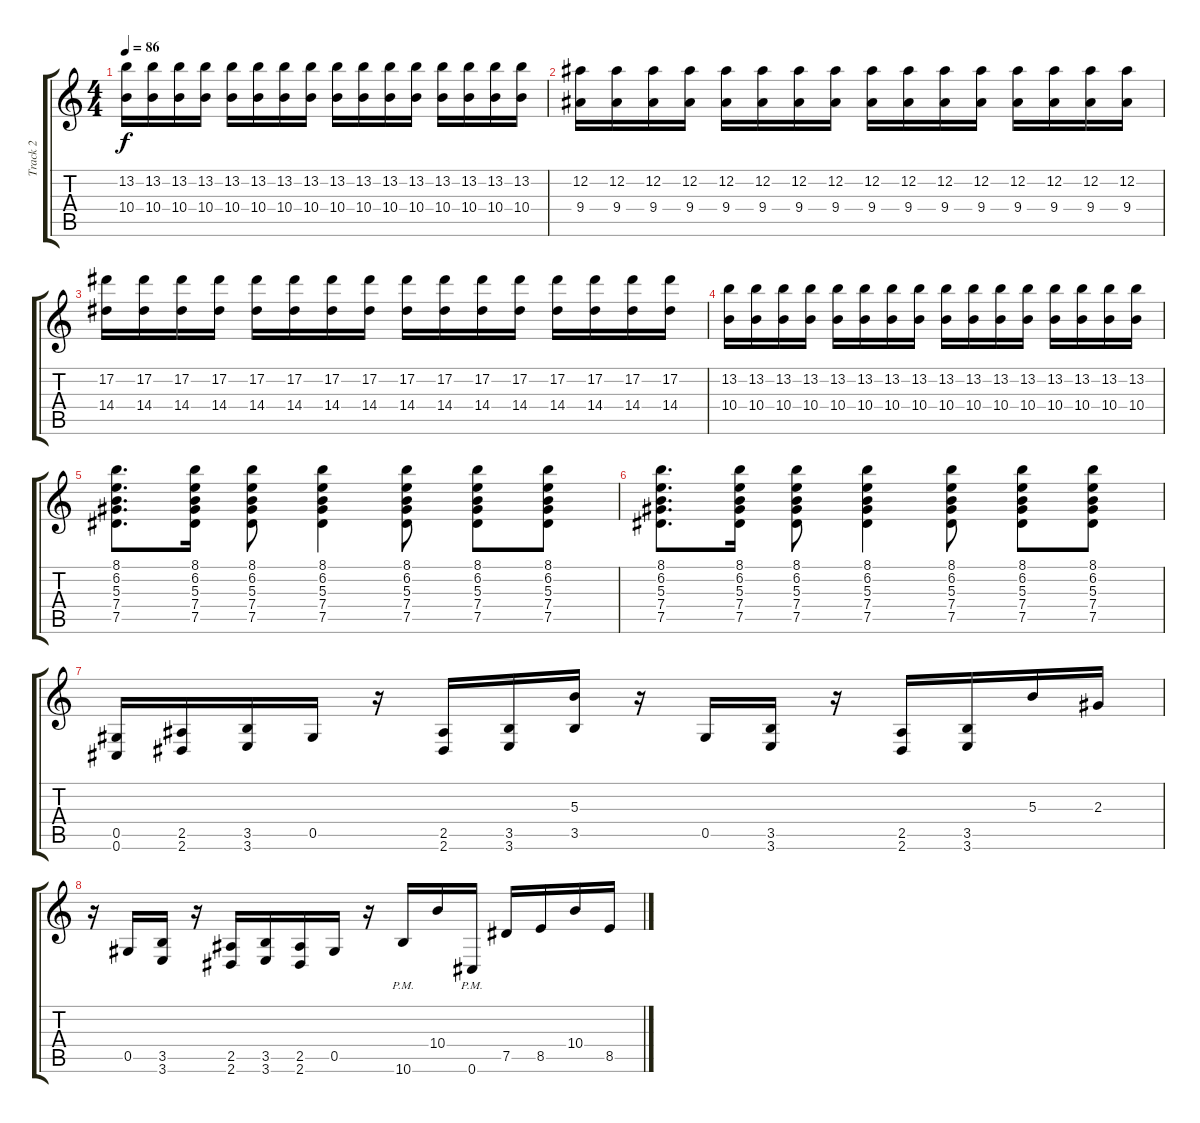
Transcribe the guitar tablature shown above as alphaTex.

\track ("Track 2" "Track 2") {instrument distortionguitar}
\staff {score tabs}
\tuning (Eb4 Bb3 Gb3 Db3 Ab2 Db2) {hide}
\ts (4 4)
\tempo 86
\clef g2
\ks c
(13.2 10.4).16{dy f} (13.2 10.4).16 (13.2 10.4).16 (13.2 10.4).16 (13.2 10.4).16 (13.2 10.4).16 (13.2 10.4).16 (13.2 10.4).16 (13.2 10.4).16 (13.2 10.4).16 (13.2 10.4).16 (13.2 10.4).16 (13.2 10.4).16 (13.2 10.4).16 (13.2 10.4).16 (13.2 10.4).16 |
(12.2 9.4).16 (12.2 9.4).16 (12.2 9.4).16 (12.2 9.4).16 (12.2 9.4).16 (12.2 9.4).16 (12.2 9.4).16 (12.2 9.4).16 (12.2 9.4).16 (12.2 9.4).16 (12.2 9.4).16 (12.2 9.4).16 (12.2 9.4).16 (12.2 9.4).16 (12.2 9.4).16 (12.2 9.4).16 |
(17.2 14.4).16 (17.2 14.4).16 (17.2 14.4).16 (17.2 14.4).16 (17.2 14.4).16 (17.2 14.4).16 (17.2 14.4).16 (17.2 14.4).16 (17.2 14.4).16 (17.2 14.4).16 (17.2 14.4).16 (17.2 14.4).16 (17.2 14.4).16 (17.2 14.4).16 (17.2 14.4).16 (17.2 14.4).16 |
(13.2 10.4).16 (13.2 10.4).16 (13.2 10.4).16 (13.2 10.4).16 (13.2 10.4).16 (13.2 10.4).16 (13.2 10.4).16 (13.2 10.4).16 (13.2 10.4).16 (13.2 10.4).16 (13.2 10.4).16 (13.2 10.4).16 (13.2 10.4).16 (13.2 10.4).16 (13.2 10.4).16 (13.2 10.4).16 |
(8.1 6.2 5.3 7.4 7.5).8{d} (8.1 6.2 5.3 7.4 7.5).16 (8.1 6.2 5.3 7.4 7.5).8 (8.1 6.2 5.3 7.4 7.5).4 (8.1 6.2 5.3 7.4 7.5).8 (8.1 6.2 5.3 7.4 7.5).8 (8.1 6.2 5.3 7.4 7.5).8 |
(8.1 6.2 5.3 7.4 7.5).8{d} (8.1 6.2 5.3 7.4 7.5).16 (8.1 6.2 5.3 7.4 7.5).8 (8.1 6.2 5.3 7.4 7.5).4 (8.1 6.2 5.3 7.4 7.5).8 (8.1 6.2 5.3 7.4 7.5).8 (8.1 6.2 5.3 7.4 7.5).8 |
(0.5 0.6).16 (2.5 2.6).16 (3.5 3.6).16 0.5.16 r.16 (2.5 2.6).16 (3.5 3.6).16 (5.3 3.5).16 r.16 0.5.16 (3.5 3.6).16 r.16 (2.5 2.6).16 (3.5 3.6).16 5.3.16 2.3.16 |
r.16 0.5.16 (3.5 3.6).16 r.16 (2.5 2.6).16 (3.5 3.6).16 (2.5 2.6).16 0.5.16 r.16 10.6{pm}.16 10.4.16 0.6{pm}.16 7.5.16 8.5.16 10.4.16 8.5.16
